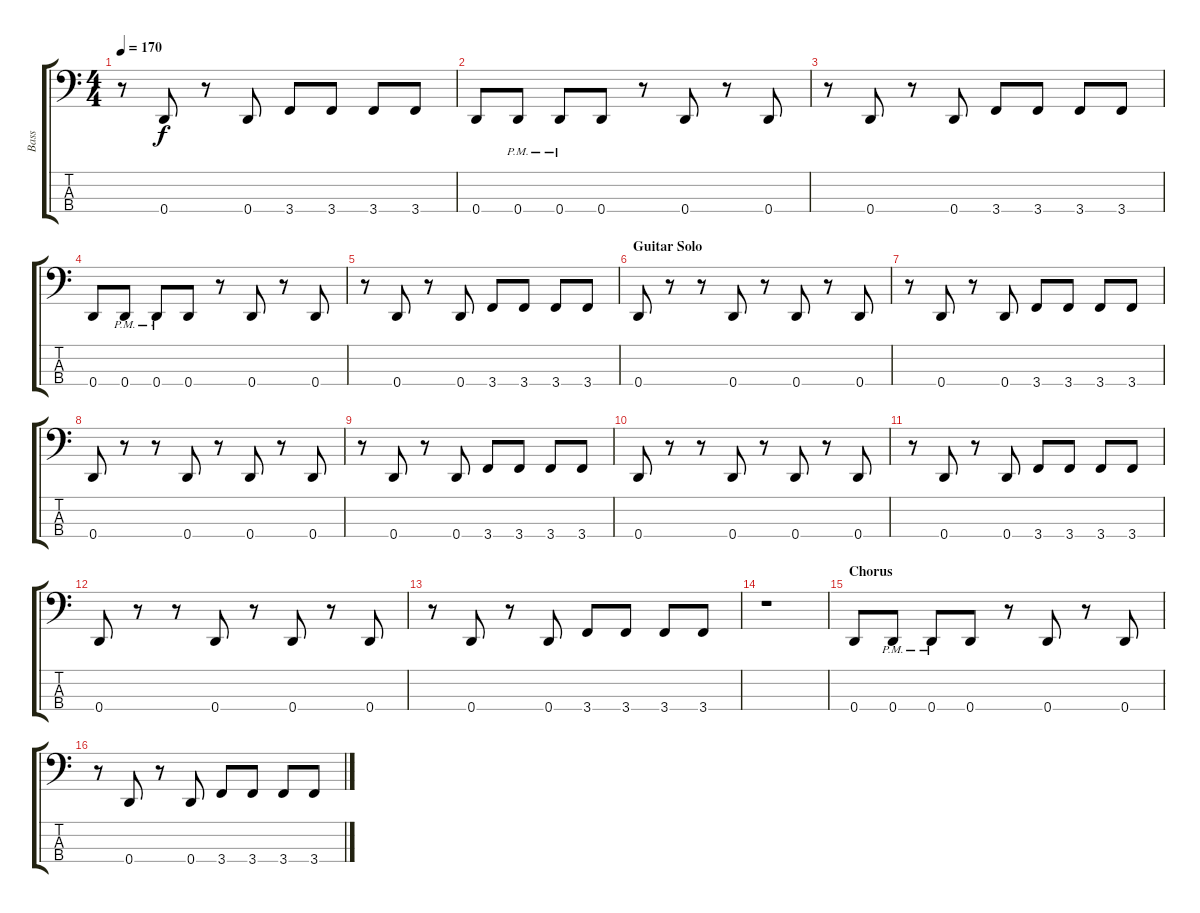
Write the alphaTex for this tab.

\track ("Bass" "Bass") {instrument electricbassfinger}
\staff {score tabs}
\tuning (F2 C2 G1 D1) {hide}
\ts (4 4)
\tempo 170
\clef f4
\ks c
r.8{dy f} 0.4.8 r.8 0.4.8 3.4.8 3.4.8 3.4.8 3.4.8 |
0.4.8 0.4{pm}.8 0.4{pm}.8 0.4.8 r.8 0.4.8 r.8 0.4.8 |
r.8 0.4.8 r.8 0.4.8 3.4.8 3.4.8 3.4.8 3.4.8 |
0.4.8 0.4{pm}.8 0.4{pm}.8 0.4.8 r.8 0.4.8 r.8 0.4.8 |
r.8 0.4.8 r.8 0.4.8 3.4.8 3.4.8 3.4.8 3.4.8 |
\section ("" "Guitar Solo")
0.4.8 r.8 r.8 0.4.8 r.8 0.4.8 r.8 0.4.8 |
r.8 0.4.8 r.8 0.4.8 3.4.8 3.4.8 3.4.8 3.4.8 |
0.4.8 r.8 r.8 0.4.8 r.8 0.4.8 r.8 0.4.8 |
r.8 0.4.8 r.8 0.4.8 3.4.8 3.4.8 3.4.8 3.4.8 |
0.4.8 r.8 r.8 0.4.8 r.8 0.4.8 r.8 0.4.8 |
r.8 0.4.8 r.8 0.4.8 3.4.8 3.4.8 3.4.8 3.4.8 |
0.4.8 r.8 r.8 0.4.8 r.8 0.4.8 r.8 0.4.8 |
r.8 0.4.8 r.8 0.4.8 3.4.8 3.4.8 3.4.8 3.4.8 |
r.1 |
\section ("" "Chorus")
0.4.8 0.4{pm}.8 0.4{pm}.8 0.4.8 r.8 0.4.8 r.8 0.4.8 |
r.8 0.4.8 r.8 0.4.8 3.4.8 3.4.8 3.4.8 3.4.8
